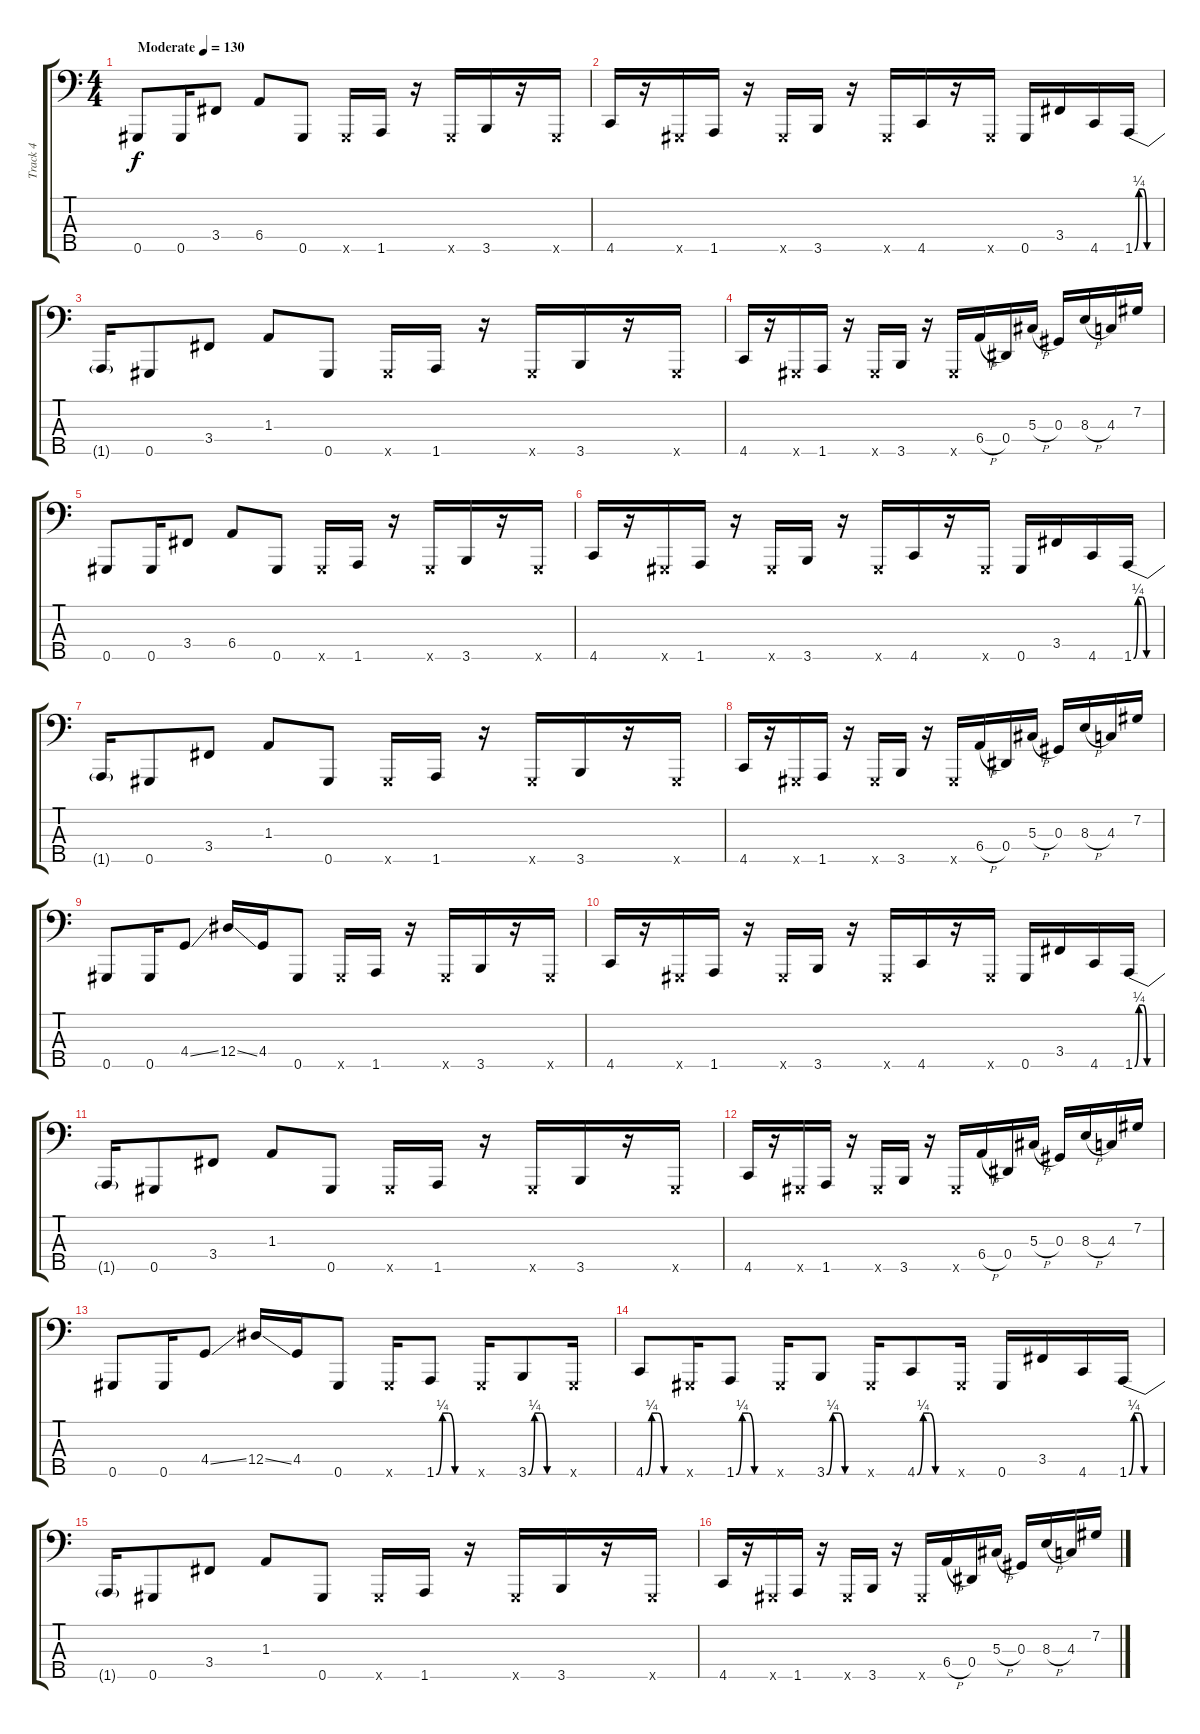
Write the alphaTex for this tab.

\track ("Track 4" "Track 4") {instrument electricbasspick}
\staff {score tabs}
\tuning (Gb2 Db2 Ab1 Eb1 Ab0) {hide}
\ts (4 4)
\tempo (130 "Moderate")
\clef f4
\ks c
0.5.8{dy f instrument electricbasspick} 0.5.16 3.4.8 6.4.8 0.5.8 0.5{x}.16 1.5.16 r.16 0.5{x}.16 3.5.16 r.16 0.5{x}.16 |
4.5.16 r.16 0.5{x}.16 1.5.16 r.16 0.5{x}.16 3.5.16 r.16 0.5{x}.16 4.5.16 r.16 0.5{x}.16 0.5.16 3.4.16 4.5.16 1.5{be (custom 0 0 10 1 20 1 30 0 60 0)}.16 |
1.5{t}.16 0.5.8 3.4.8 1.3.8 0.5.8 0.5{x}.16 1.5.16 r.16 0.5{x}.16 3.5.16 r.16 0.5{x}.16 |
4.5.16 r.16 0.5{x}.16 1.5.16 r.16 0.5{x}.16 3.5.16 r.16 0.5{x}.16 6.4{h}.16 0.4.16 5.3{h}.16 0.3.16 8.3{h}.16 4.3.16 7.2.16 |
0.5.8 0.5.16 3.4.8 6.4.8 0.5.8 0.5{x}.16 1.5.16 r.16 0.5{x}.16 3.5.16 r.16 0.5{x}.16 |
4.5.16 r.16 0.5{x}.16 1.5.16 r.16 0.5{x}.16 3.5.16 r.16 0.5{x}.16 4.5.16 r.16 0.5{x}.16 0.5.16 3.4.16 4.5.16 1.5{be (custom 0 0 10 1 20 1 30 0 60 0)}.16 |
1.5{t}.16 0.5.8 3.4.8 1.3.8 0.5.8 0.5{x}.16 1.5.16 r.16 0.5{x}.16 3.5.16 r.16 0.5{x}.16 |
4.5.16 r.16 0.5{x}.16 1.5.16 r.16 0.5{x}.16 3.5.16 r.16 0.5{x}.16 6.4{h}.16 0.4.16 5.3{h}.16 0.3.16 8.3{h}.16 4.3.16 7.2.16 |
0.5.8 0.5.16 4.4{ss}.8 12.4{ss}.16 4.4.16 0.5.8 0.5{x}.16 1.5.16 r.16 0.5{x}.16 3.5.16 r.16 0.5{x}.16 |
4.5.16 r.16 0.5{x}.16 1.5.16 r.16 0.5{x}.16 3.5.16 r.16 0.5{x}.16 4.5.16 r.16 0.5{x}.16 0.5.16 3.4.16 4.5.16 1.5{be (custom 0 0 10 1 20 1 30 0 60 0)}.16 |
1.5{t}.16 0.5.8 3.4.8 1.3.8 0.5.8 0.5{x}.16 1.5.16 r.16 0.5{x}.16 3.5.16 r.16 0.5{x}.16 |
4.5.16 r.16 0.5{x}.16 1.5.16 r.16 0.5{x}.16 3.5.16 r.16 0.5{x}.16 6.4{h}.16 0.4.16 5.3{h}.16 0.3.16 8.3{h}.16 4.3.16 7.2.16 |
0.5.8 0.5.16 4.4{ss}.8 12.4{ss}.16 4.4.16 0.5.8 0.5{x}.16 1.5{be (custom 0 0 10 1 20 1 30 0 60 0)}.8 0.5{x}.16 3.5{be (custom 0 0 10 1 20 1 30 0 60 0)}.8 0.5{x}.16 |
4.5{be (custom 0 0 10 1 20 1 30 0 60 0)}.8 0.5{x}.16 1.5{be (custom 0 0 10 1 20 1 30 0 60 0)}.8 0.5{x}.16 3.5{be (custom 0 0 10 1 20 1 30 0 60 0)}.8 0.5{x}.16 4.5{be (custom 0 0 10 1 20 1 30 0 60 0)}.8 0.5{x}.16 0.5.16 3.4.16 4.5.16 1.5{be (custom 0 0 10 1 20 1 30 0 60 0)}.16 |
1.5{t}.16 0.5.8 3.4.8 1.3.8 0.5.8 0.5{x}.16 1.5.16 r.16 0.5{x}.16 3.5.16 r.16 0.5{x}.16 |
4.5.16 r.16 0.5{x}.16 1.5.16 r.16 0.5{x}.16 3.5.16 r.16 0.5{x}.16 6.4{h}.16 0.4.16 5.3{h}.16 0.3.16 8.3{h}.16 4.3.16 7.2.16
